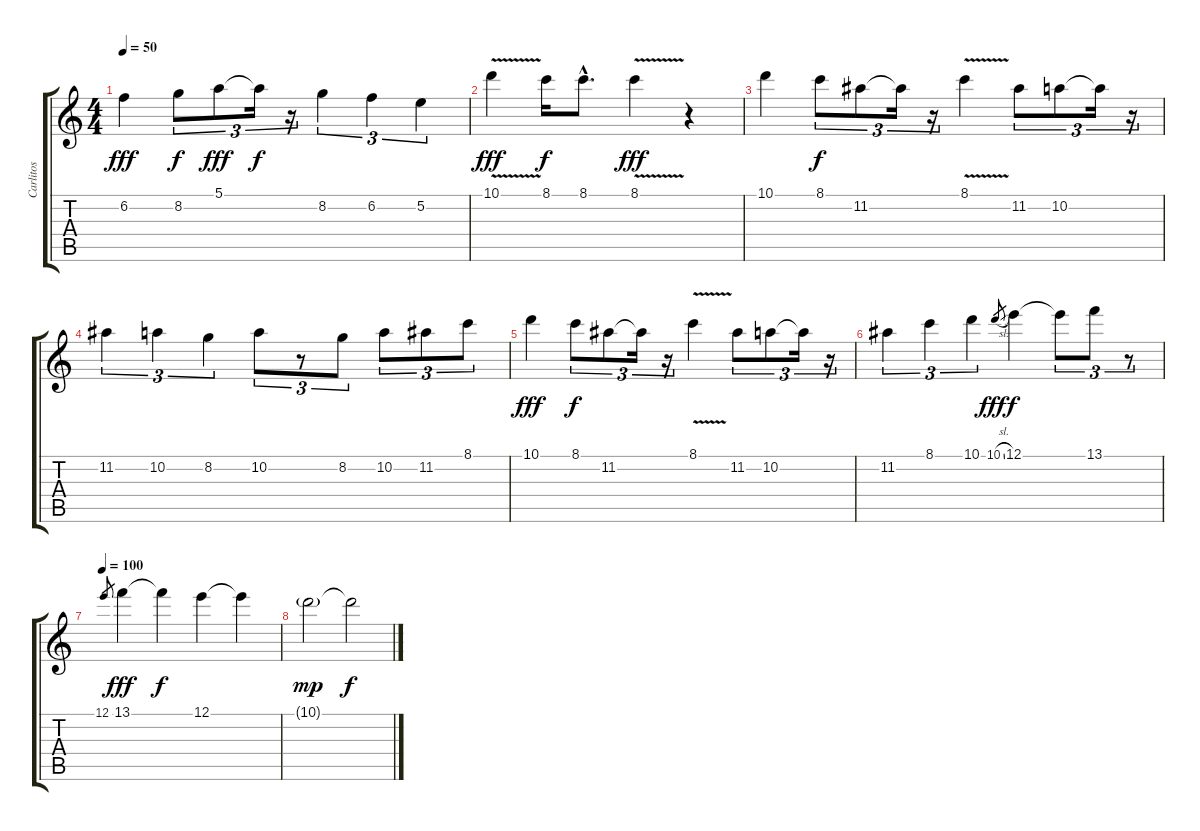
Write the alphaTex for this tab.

\track ("Carlitos" "Carlitos") {instrument distortionguitar}
\staff {score tabs}
\tuning (E4 B3 G3 D3 A2 E2) {hide}
\ts (4 4)
\tempo 50
\clef g2
\ks c
6.2.4{dy fff} 8.2.8{tu (3 2) dy f} 5.1.8{tu (3 2) dy fff} 5.1{t}.16{tu (3 2) dy f} r.16{tu (3 2)} 8.2.4{tu (3 2)} 6.2.4{tu (3 2)} 5.2.4{tu (3 2)} |
10.1{v}.4{dy fff} 8.1.16{dy f} 8.1{hac}.8{d} 8.1{v}.4{dy fff} r.4 |
10.1.4 8.1.8{tu (3 2) dy f} 11.2.8{tu (3 2)} 11.2{t}.16{tu (3 2)} r.16{tu (3 2)} 8.1{v}.4 11.2.8{tu (3 2)} 10.2.8{tu (3 2)} 10.2{t}.16{tu (3 2)} r.16{tu (3 2)} |
11.2.4{tu (3 2)} 10.2.4{tu (3 2)} 8.2.4{tu (3 2)} 10.2.8{tu (3 2)} r.8{tu (3 2)} 8.2.8{tu (3 2)} 10.2.8{tu (3 2)} 11.2.8{tu (3 2)} 8.1.8{tu (3 2)} |
10.1.4{dy fff} 8.1.8{tu (3 2) dy f} 11.2.8{tu (3 2)} 11.2{t}.16{tu (3 2)} r.16{tu (3 2)} 8.1{v}.4 11.2.8{tu (3 2)} 10.2.8{tu (3 2)} 10.2{t}.16{tu (3 2)} r.16{tu (3 2)} |
11.2.4{tu (3 2)} 8.1.4{tu (3 2)} 10.1.4{tu (3 2)} 10.1{sl}.8{gr dy fff} 12.1.4{dy f} 12.1{t}.8{tu (3 2)} 13.1.8{tu (3 2)} r.8{tu (3 2)} |
\tempo 100
12.1.8{gr} 13.1.4{dy fff} 13.1{t}.4{dy f} 12.1.4 12.1{t}.4 |
10.1{g}.2{dy mp} 10.1{t}.2{dy f}
